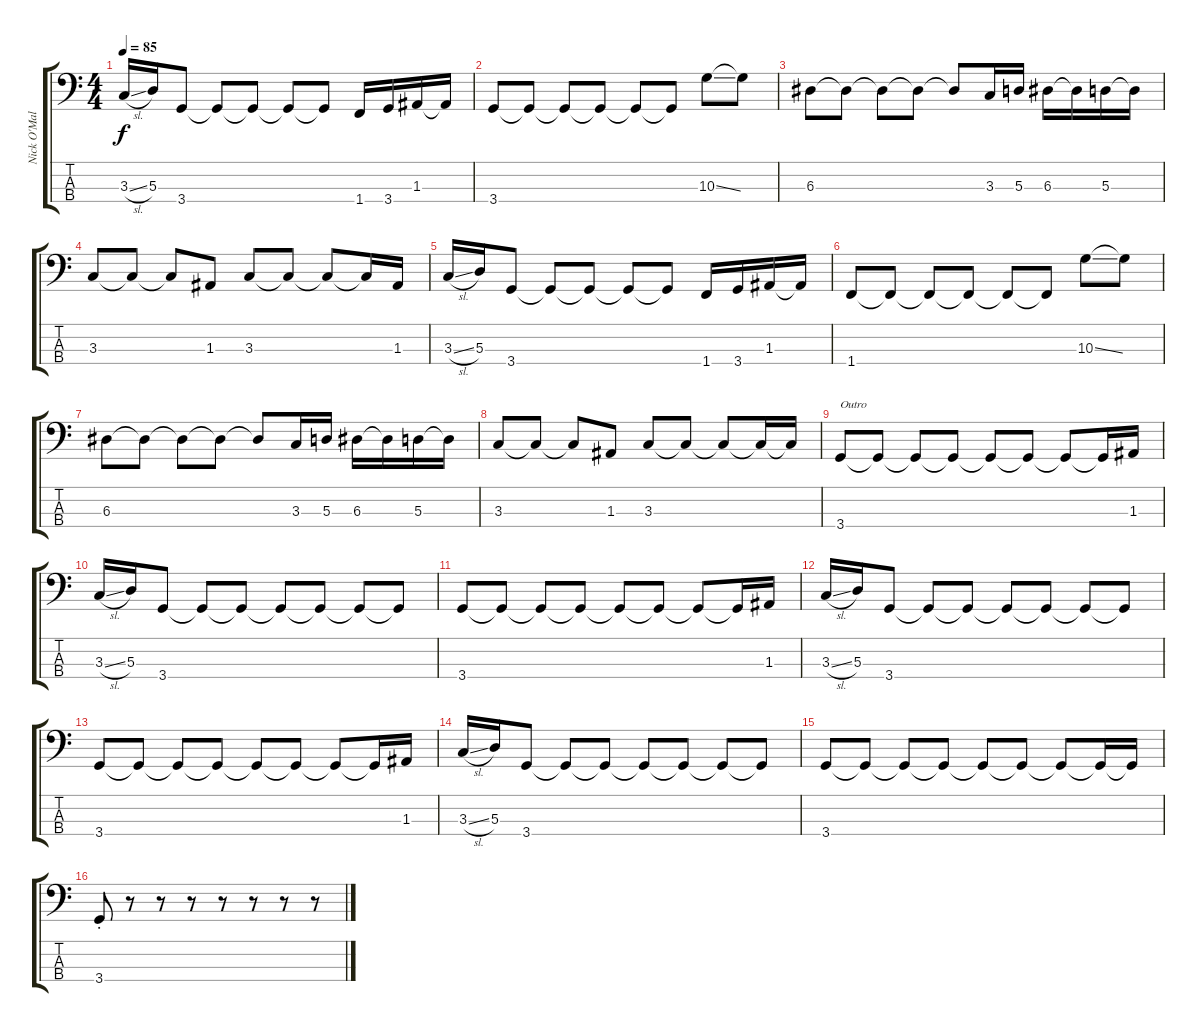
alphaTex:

\track ("Nick O'Malley" "Nick O'Mal") {instrument synthbass2}
\staff {score tabs}
\tuning (G2 D2 A1 E1) {hide}
\ts (4 4)
\tempo 85
\clef f4
\ks c
3.3{sl}.16{dy f} 5.3.16 3.4.8 3.4{t}.8 3.4{t}.8 3.4{t}.8 3.4{t}.8 1.4.16 3.4.16 1.3.16 1.3{t}.16 |
3.4.8 3.4{t}.8 3.4{t}.8 3.4{t}.8 3.4{t}.8 3.4{t}.8 10.3{ss}.8 10.3{t}.8 |
6.3.8 6.3{t}.8 6.3{t}.8 6.3{t}.8 6.3{t}.8 3.3.16 5.3.16 6.3.16 6.3{t}.16 5.3.16 5.3{t}.16 |
3.3.8 3.3{t}.8 3.3{t}.8 1.3.8 3.3.8 3.3{t}.8 3.3{t}.8 3.3{t}.16 1.3.16 |
3.3{sl}.16 5.3.16 3.4.8 3.4{t}.8 3.4{t}.8 3.4{t}.8 3.4{t}.8 1.4.16 3.4.16 1.3.16 1.3{t}.16 |
1.4.8 1.4{t}.8 1.4{t}.8 1.4{t}.8 1.4{t}.8 1.4{t}.8 10.3{ss}.8 10.3{t}.8 |
6.3.8 6.3{t}.8 6.3{t}.8 6.3{t}.8 6.3{t}.8 3.3.16 5.3.16 6.3.16 6.3{t}.16 5.3.16 5.3{t}.16 |
3.3.8 3.3{t}.8 3.3{t}.8 1.3.8 3.3.8 3.3{t}.8 3.3{t}.8 3.3{t}.16 3.3{t}.16 |
3.4.8{txt "Outro"} 3.4{t}.8 3.4{t}.8 3.4{t}.8 3.4{t}.8 3.4{t}.8 3.4{t}.8 3.4{t}.16 1.3.16 |
3.3{sl}.16 5.3.16 3.4.8 3.4{t}.8 3.4{t}.8 3.4{t}.8 3.4{t}.8 3.4{t}.8 3.4{t}.8 |
3.4.8 3.4{t}.8 3.4{t}.8 3.4{t}.8 3.4{t}.8 3.4{t}.8 3.4{t}.8 3.4{t}.16 1.3.16 |
3.3{sl}.16 5.3.16 3.4.8 3.4{t}.8 3.4{t}.8 3.4{t}.8 3.4{t}.8 3.4{t}.8 3.4{t}.8 |
3.4.8 3.4{t}.8 3.4{t}.8 3.4{t}.8 3.4{t}.8 3.4{t}.8 3.4{t}.8 3.4{t}.16 1.3.16 |
3.3{sl}.16 5.3.16 3.4.8 3.4{t}.8 3.4{t}.8 3.4{t}.8 3.4{t}.8 3.4{t}.8 3.4{t}.8 |
3.4.8 3.4{t}.8 3.4{t}.8 3.4{t}.8 3.4{t}.8 3.4{t}.8 3.4{t}.8 3.4{t}.16 3.4{t}.16 |
3.4{st}.8 r.8 r.8 r.8 r.8 r.8 r.8 r.8
